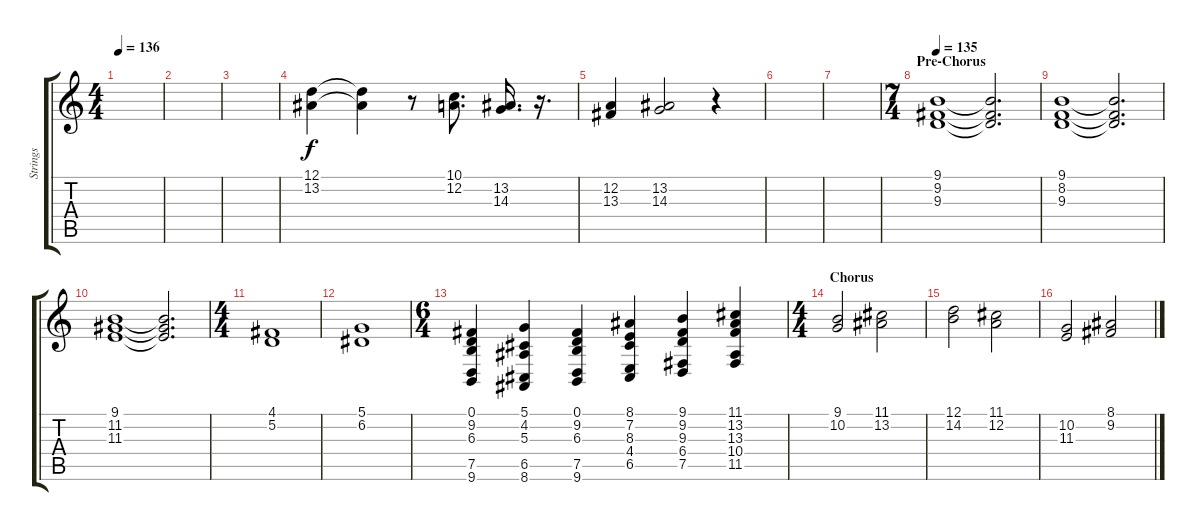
\track ("Strings" "Strings") {instrument synthstrings1}
\staff {score tabs}
\tuning (D4 A3 F3 C3 G2 D2) {hide}
\ts (4 4)
\tempo 136
\clef g2
\ks c
|
|
|
(12.1 13.2).4 (12.1{t} 13.2{t}).4 r.8 (10.1 12.2).8{d} (13.2 14.3).16{d} r.16{d} |
(12.2 13.3).4 (13.2 14.3).2 r.4 |
|
|
\ts (7 4)
\section ("" "Pre-Chorus")
\tempo 135
(9.1 9.2 9.3).1 (9.1{t} 9.2{t} 9.3{t}).2{d} |
(9.1 8.2 9.3).1 (9.1{t} 8.2{t} 9.3{t}).2{d} |
(9.1 11.2 11.3).1 (9.1{t} 11.2{t} 11.3{t}).2{d} |
\ts (4 4)
(4.1 5.2).1 |
(5.1 6.2).1 |
\ts (6 4)
(0.1 9.2 6.3 7.5 9.6).4 (5.1 4.2 5.3 6.5 8.6).4 (0.1 9.2 6.3 7.5 9.6).4 (8.1 7.2 8.3 4.4 6.5).4 (9.1 9.2 9.3 6.4 7.5).4 (11.1 13.2 13.3 10.4 11.5).4 |
\ts (4 4)
\section ("" "Chorus")
(9.1 10.2).2 (11.1 13.2).2 |
(12.1 14.2).2 (11.1 12.2).2 |
(10.2 11.3).2 (8.1 9.2).2
